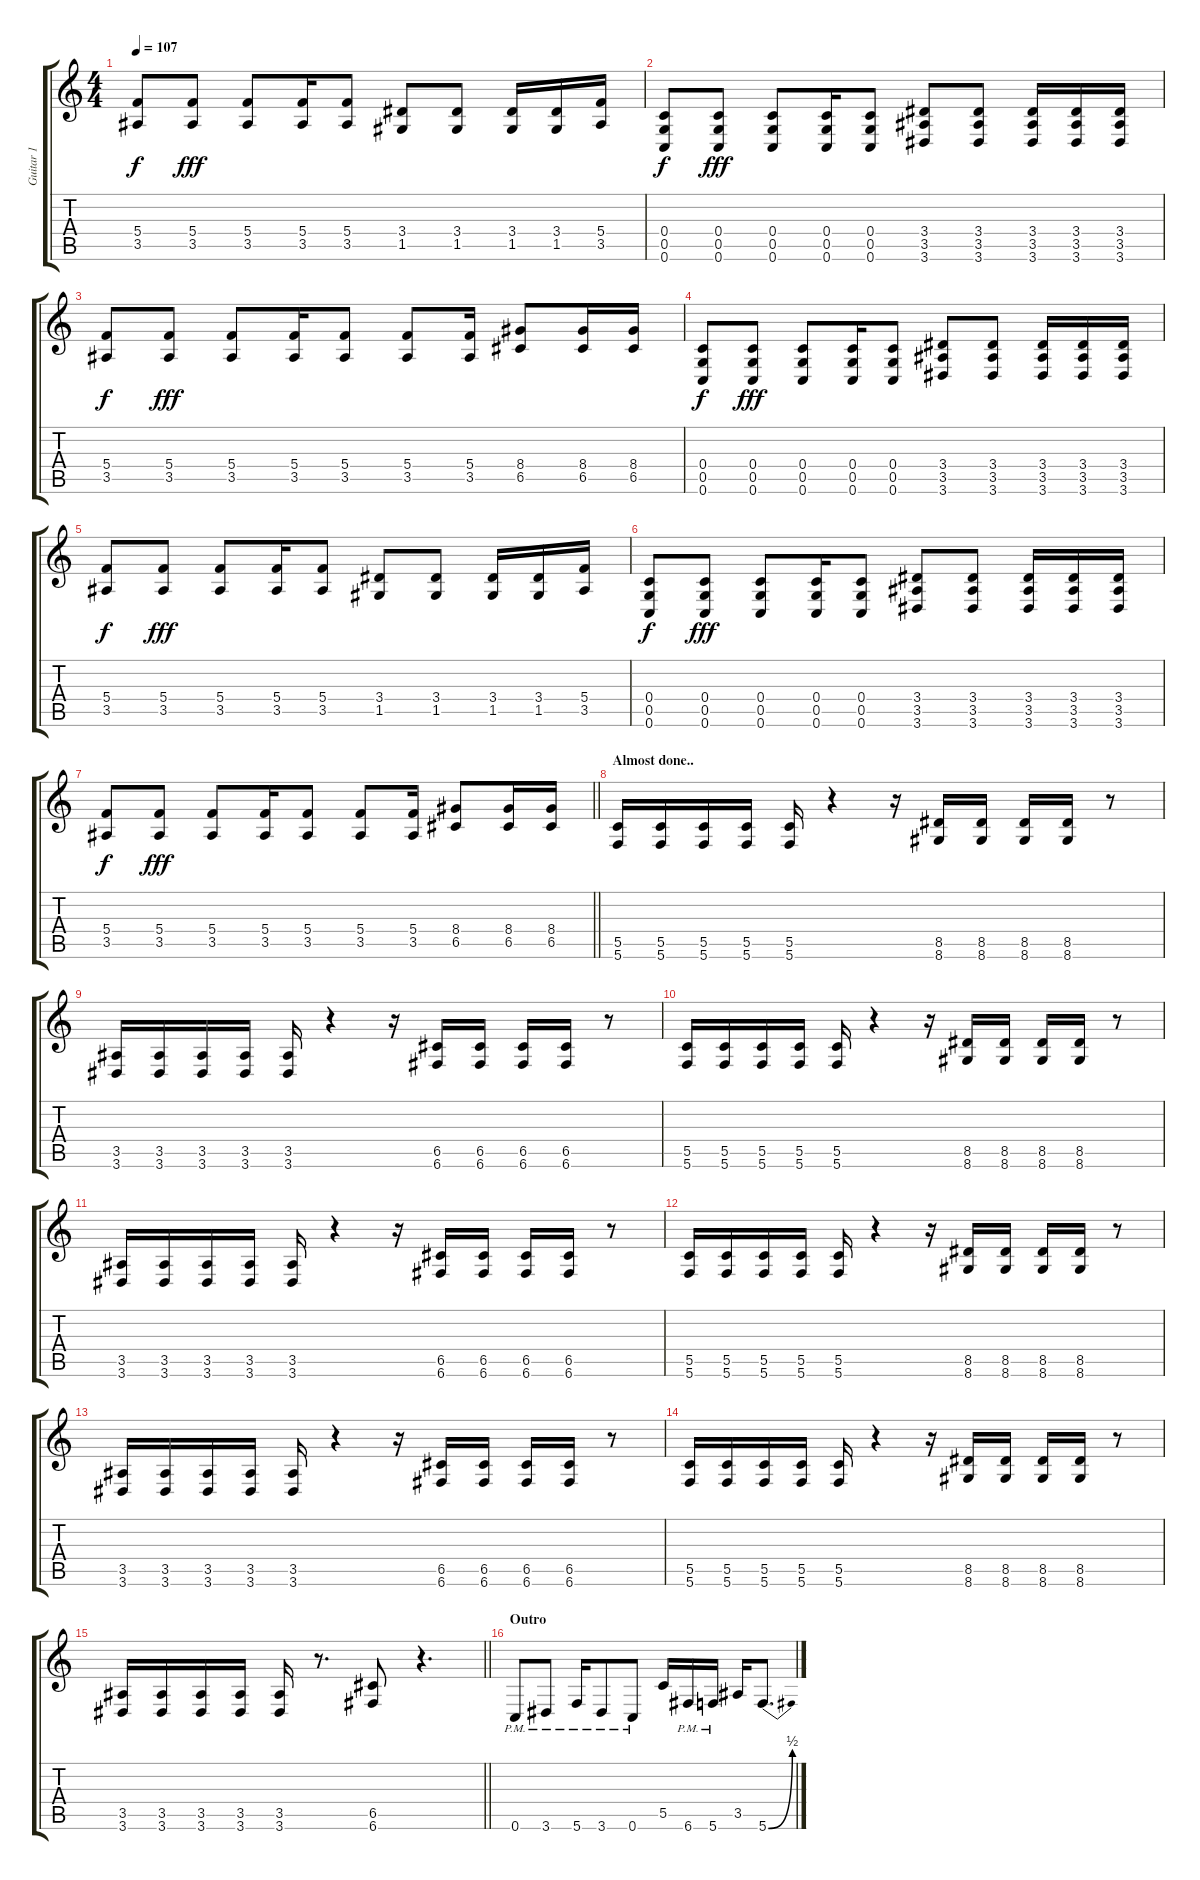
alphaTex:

\track ("Guitar 1" "Guitar 1") {instrument distortionguitar}
\staff {score tabs}
\tuning (D4 A3 F3 C3 G2 C2) {hide}
\ts (4 4)
\tempo 107
\clef g2
\ks c
(5.4 3.5).8{dy f} (5.4 3.5).8{dy fff} (5.4 3.5).8 (5.4 3.5).16 (5.4 3.5).8 (3.4 1.5).8 (3.4 1.5).8 (3.4 1.5).16 (3.4 1.5).16 (5.4 3.5).16 |
(0.4 0.5 0.6).8{dy f} (0.4 0.5 0.6).8{dy fff} (0.4 0.5 0.6).8 (0.4 0.5 0.6).16 (0.4 0.5 0.6).8 (3.4 3.5 3.6).8 (3.4 3.5 3.6).8 (3.4 3.5 3.6).16 (3.4 3.5 3.6).16 (3.4 3.5 3.6).16 |
(5.4 3.5).8{dy f} (5.4 3.5).8{dy fff} (5.4 3.5).8 (5.4 3.5).16 (5.4 3.5).8 (5.4 3.5).8 (5.4 3.5).16 (8.4 6.5).8 (8.4 6.5).16 (8.4 6.5).16 |
(0.4 0.5 0.6).8{dy f} (0.4 0.5 0.6).8{dy fff} (0.4 0.5 0.6).8 (0.4 0.5 0.6).16 (0.4 0.5 0.6).8 (3.4 3.5 3.6).8 (3.4 3.5 3.6).8 (3.4 3.5 3.6).16 (3.4 3.5 3.6).16 (3.4 3.5 3.6).16 |
(5.4 3.5).8{dy f} (5.4 3.5).8{dy fff} (5.4 3.5).8 (5.4 3.5).16 (5.4 3.5).8 (3.4 1.5).8 (3.4 1.5).8 (3.4 1.5).16 (3.4 1.5).16 (5.4 3.5).16 |
(0.4 0.5 0.6).8{dy f} (0.4 0.5 0.6).8{dy fff} (0.4 0.5 0.6).8 (0.4 0.5 0.6).16 (0.4 0.5 0.6).8 (3.4 3.5 3.6).8 (3.4 3.5 3.6).8 (3.4 3.5 3.6).16 (3.4 3.5 3.6).16 (3.4 3.5 3.6).16 |
\barLineRight lightlight
(5.4 3.5).8{dy f} (5.4 3.5).8{dy fff} (5.4 3.5).8 (5.4 3.5).16 (5.4 3.5).8 (5.4 3.5).8 (5.4 3.5).16 (8.4 6.5).8 (8.4 6.5).16 (8.4 6.5).16 |
\section ("" "Almost done..")
(5.5 5.6).16 (5.5 5.6).16 (5.5 5.6).16 (5.5 5.6).16 (5.5 5.6).16 r.4 r.16 (8.5 8.6).16 (8.5 8.6).16 (8.5 8.6).16 (8.5 8.6).16 r.8 |
(3.5 3.6).16 (3.5 3.6).16 (3.5 3.6).16 (3.5 3.6).16 (3.5 3.6).16 r.4 r.16 (6.5 6.6).16 (6.5 6.6).16 (6.5 6.6).16 (6.5 6.6).16 r.8 |
(5.5 5.6).16 (5.5 5.6).16 (5.5 5.6).16 (5.5 5.6).16 (5.5 5.6).16 r.4 r.16 (8.5 8.6).16 (8.5 8.6).16 (8.5 8.6).16 (8.5 8.6).16 r.8 |
(3.5 3.6).16 (3.5 3.6).16 (3.5 3.6).16 (3.5 3.6).16 (3.5 3.6).16 r.4 r.16 (6.5 6.6).16 (6.5 6.6).16 (6.5 6.6).16 (6.5 6.6).16 r.8 |
(5.5 5.6).16 (5.5 5.6).16 (5.5 5.6).16 (5.5 5.6).16 (5.5 5.6).16 r.4 r.16 (8.5 8.6).16 (8.5 8.6).16 (8.5 8.6).16 (8.5 8.6).16 r.8 |
(3.5 3.6).16 (3.5 3.6).16 (3.5 3.6).16 (3.5 3.6).16 (3.5 3.6).16 r.4 r.16 (6.5 6.6).16 (6.5 6.6).16 (6.5 6.6).16 (6.5 6.6).16 r.8 |
(5.5 5.6).16 (5.5 5.6).16 (5.5 5.6).16 (5.5 5.6).16 (5.5 5.6).16 r.4 r.16 (8.5 8.6).16 (8.5 8.6).16 (8.5 8.6).16 (8.5 8.6).16 r.8 |
\barLineRight lightlight
(3.5 3.6).16 (3.5 3.6).16 (3.5 3.6).16 (3.5 3.6).16 (3.5 3.6).16 r.8{d} (6.5 6.6).8 r.4{d} |
\section ("" "Outro")
0.6{pm}.8 3.6{pm}.8 5.6{pm}.16 3.6{pm}.8 0.6{pm}.8 5.5.16 6.6{pm}.16 5.6{pm}.16 3.5.16 5.6{be (bend 0 0 60 2)}.8{d}
